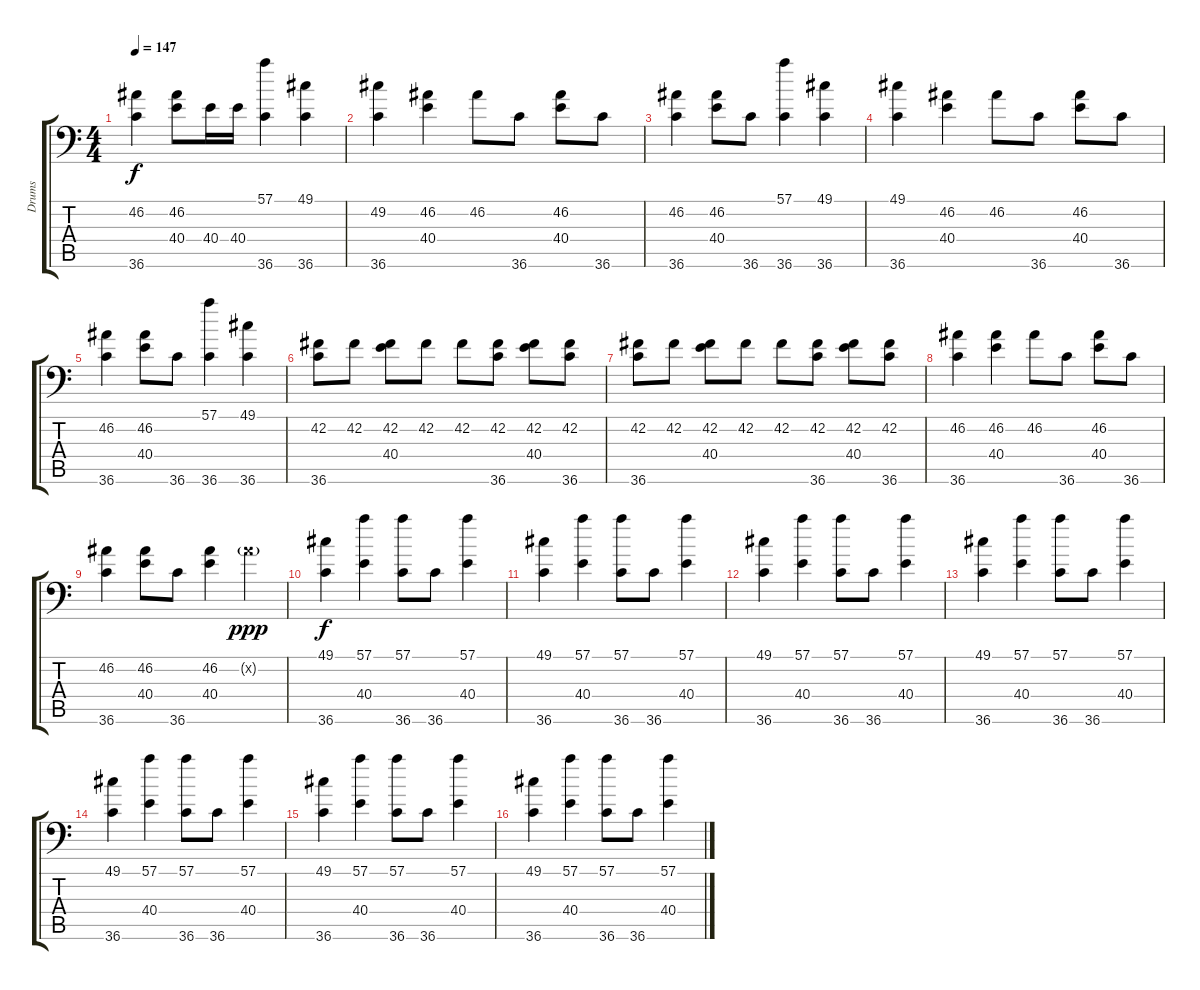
\track ("Drums" "Drums") {instrument acousticgrandpiano}
\staff {score tabs}
\tuning (C-1 C-1 C-1 C-1 C-1 C-1) {hide}
\ts (4 4)
\tempo 147
\clef f4
\ks c
(46.2 36.6).4{dy f} (46.2 40.4).8 40.4.16 40.4.16 (57.1 36.6).4 (49.1 36.6).4 |
(49.2 36.6).4 (46.2 40.4).4 46.2.8 36.6.8 (46.2 40.4).8 36.6.8 |
(46.2 36.6).4 (46.2 40.4).8 36.6.8 (57.1 36.6).4 (49.1 36.6).4 |
(49.1 36.6).4 (46.2 40.4).4 46.2.8 36.6.8 (46.2 40.4).8 36.6.8 |
(46.2 36.6).4 (46.2 40.4).8 36.6.8 (57.1 36.6).4 (49.1 36.6).4 |
(42.2 36.6).8 42.2.8 (42.2 40.4).8 42.2.8 42.2.8 (42.2 36.6).8 (42.2 40.4).8 (42.2 36.6).8 |
(42.2 36.6).8 42.2.8 (42.2 40.4).8 42.2.8 42.2.8 (42.2 36.6).8 (42.2 40.4).8 (42.2 36.6).8 |
(46.2 36.6).4 (46.2 40.4).4 46.2.8 36.6.8 (46.2 40.4).8 36.6.8 |
(46.2 36.6).4 (46.2 40.4).8 36.6.8 (46.2 40.4).4 46.2{g x}.4{dy ppp} |
(49.1 36.6).4{dy f} (57.1 40.4).4 (57.1 36.6).8 36.6.8 (57.1 40.4).4 |
(49.1 36.6).4 (57.1 40.4).4 (57.1 36.6).8 36.6.8 (57.1 40.4).4 |
(49.1 36.6).4 (57.1 40.4).4 (57.1 36.6).8 36.6.8 (57.1 40.4).4 |
(49.1 36.6).4 (57.1 40.4).4 (57.1 36.6).8 36.6.8 (57.1 40.4).4 |
(49.1 36.6).4 (57.1 40.4).4 (57.1 36.6).8 36.6.8 (57.1 40.4).4 |
(49.1 36.6).4 (57.1 40.4).4 (57.1 36.6).8 36.6.8 (57.1 40.4).4 |
(49.1 36.6).4 (57.1 40.4).4 (57.1 36.6).8 36.6.8 (57.1 40.4).4
